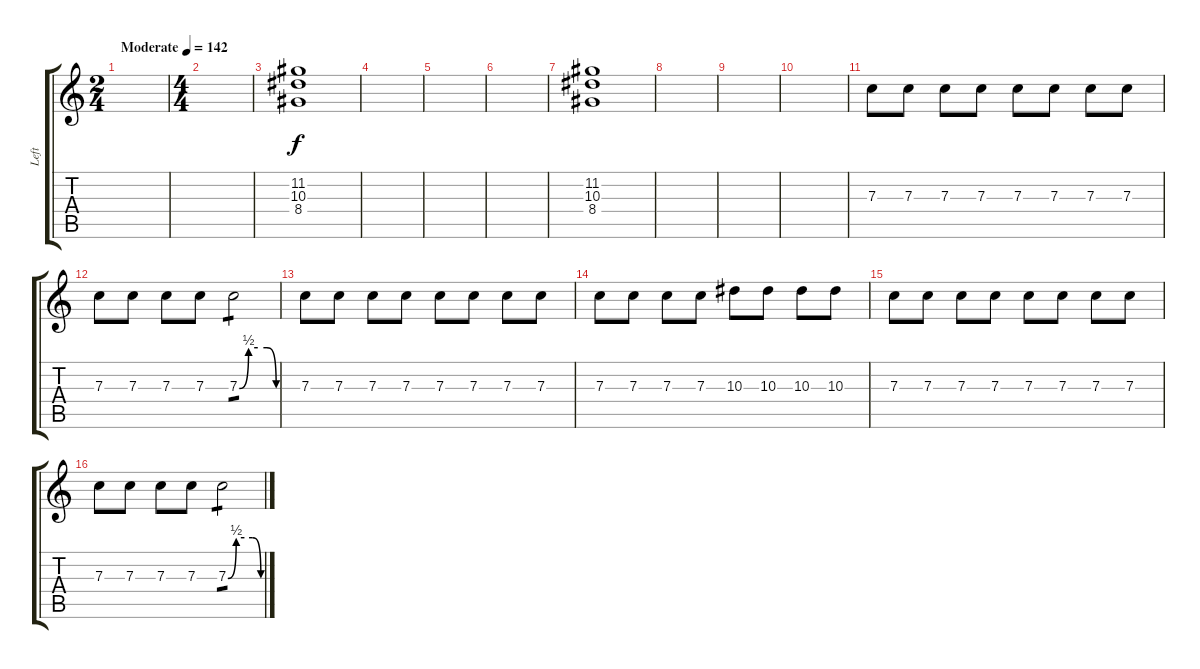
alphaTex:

\track ("Left" "Left") {instrument overdrivenguitar}
\staff {score tabs}
\tuning (D4 A3 F3 C3 G2 C2) {hide}
\ts (2 4)
\tempo (142 "Moderate")
\clef g2
\ks c
|
\ts (4 4)
|
(11.2 10.3 8.4).1{volume 0} |
|
|
|
(11.2 10.3 8.4).1{volume 0} |
|
|
|
7.3.8{volume 8} 7.3.8 7.3.8 7.3.8 7.3.8 7.3.8 7.3.8 7.3.8 |
7.3.8 7.3.8 7.3.8 7.3.8 7.3{be (custom 0 0 15 2 30 2 45 2 60 0)}.2{tp 1} |
7.3.8 7.3.8 7.3.8 7.3.8 7.3.8 7.3.8 7.3.8 7.3.8 |
7.3.8 7.3.8 7.3.8 7.3.8 10.3.8 10.3.8 10.3.8 10.3.8 |
7.3.8 7.3.8 7.3.8 7.3.8 7.3.8 7.3.8 7.3.8 7.3.8 |
7.3.8 7.3.8 7.3.8 7.3.8 7.3{be (custom 0 0 15 2 30 2 45 2 60 0)}.2{tp 1}
